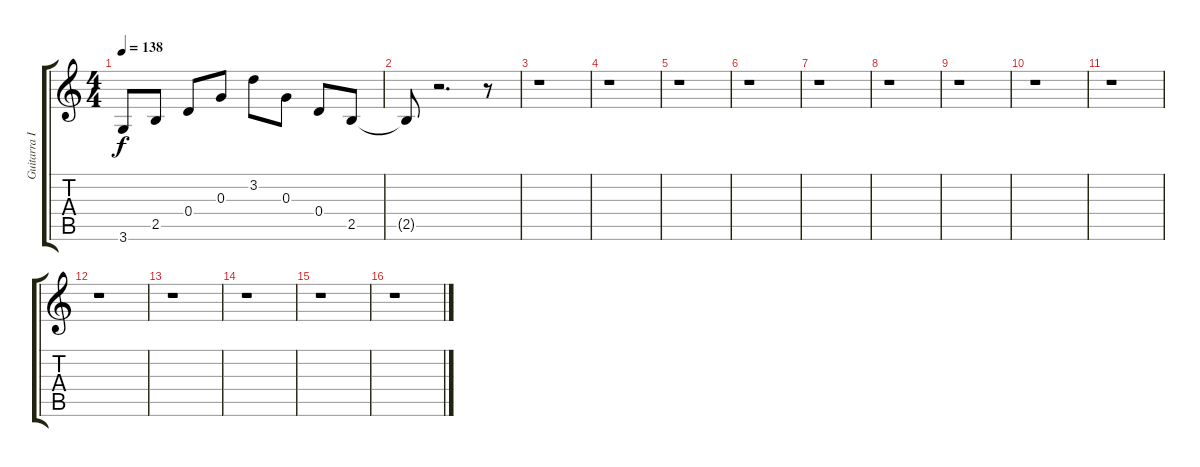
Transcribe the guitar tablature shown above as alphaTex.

\track ("Guitarra I (Limpio)" "Guitarra I") {instrument electricguitarclean}
\staff {score tabs}
\tuning (E4 B3 G3 D3 A2 E2) {hide}
\ts (4 4)
\tempo 138
\clef g2
\ks c
3.6.8{dy f} 2.5.8 0.4.8 0.3.8 3.2.8 0.3.8 0.4.8 2.5.8 |
2.5{t}.8 r.2{d} r.8 |
r.1 |
r.1 |
r.1 |
r.1 |
r.1 |
r.1 |
r.1 |
r.1 |
r.1 |
r.1 |
r.1 |
r.1 |
r.1 |
r.1
